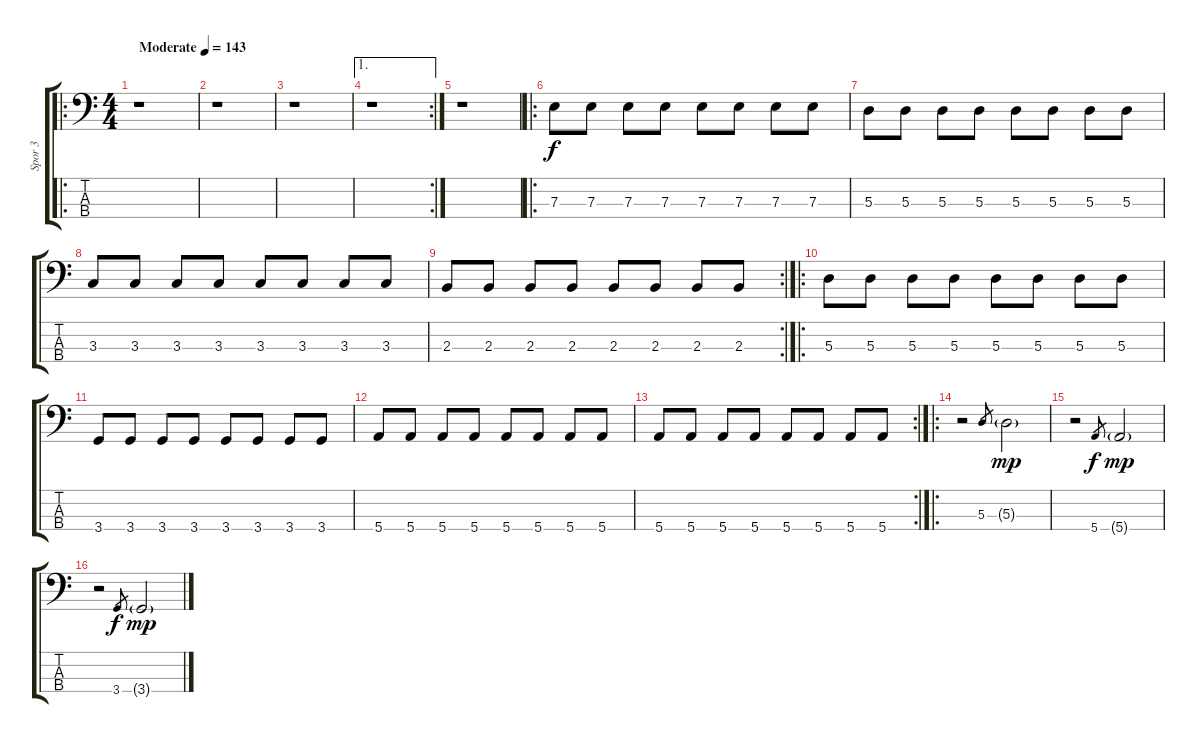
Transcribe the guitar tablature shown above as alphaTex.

\track ("Spor 3" "Spor 3") {instrument overdrivenguitar}
\staff {score tabs}
\tuning (G2 D2 A1 E1) {hide}
\ro
\ts (4 4)
\tempo (143 "Moderate")
\clef f4
\ks c
r.1{dy f instrument overdrivenguitar} |
r.1 |
r.1 |
\ae 1
\rc 2
r.1 |
r.1 |
\ro
7.3.8 7.3.8 7.3.8 7.3.8 7.3.8 7.3.8 7.3.8 7.3.8 |
5.3.8 5.3.8 5.3.8 5.3.8 5.3.8 5.3.8 5.3.8 5.3.8 |
3.3.8 3.3.8 3.3.8 3.3.8 3.3.8 3.3.8 3.3.8 3.3.8 |
\rc 2
2.3.8 2.3.8 2.3.8 2.3.8 2.3.8 2.3.8 2.3.8 2.3.8 |
\ro
5.3.8 5.3.8 5.3.8 5.3.8 5.3.8 5.3.8 5.3.8 5.3.8 |
3.4.8 3.4.8 3.4.8 3.4.8 3.4.8 3.4.8 3.4.8 3.4.8 |
5.4.8 5.4.8 5.4.8 5.4.8 5.4.8 5.4.8 5.4.8 5.4.8 |
\rc 2
5.4.8 5.4.8 5.4.8 5.4.8 5.4.8 5.4.8 5.4.8 5.4.8 |
\ro
r.2 5.3.8{gr} 5.3{g}.2{dy mp} |
r.2 5.4.8{gr dy f} 5.4{g}.2{dy mp} |
r.2 3.4.8{gr dy f} 3.4{g}.2{dy mp}
